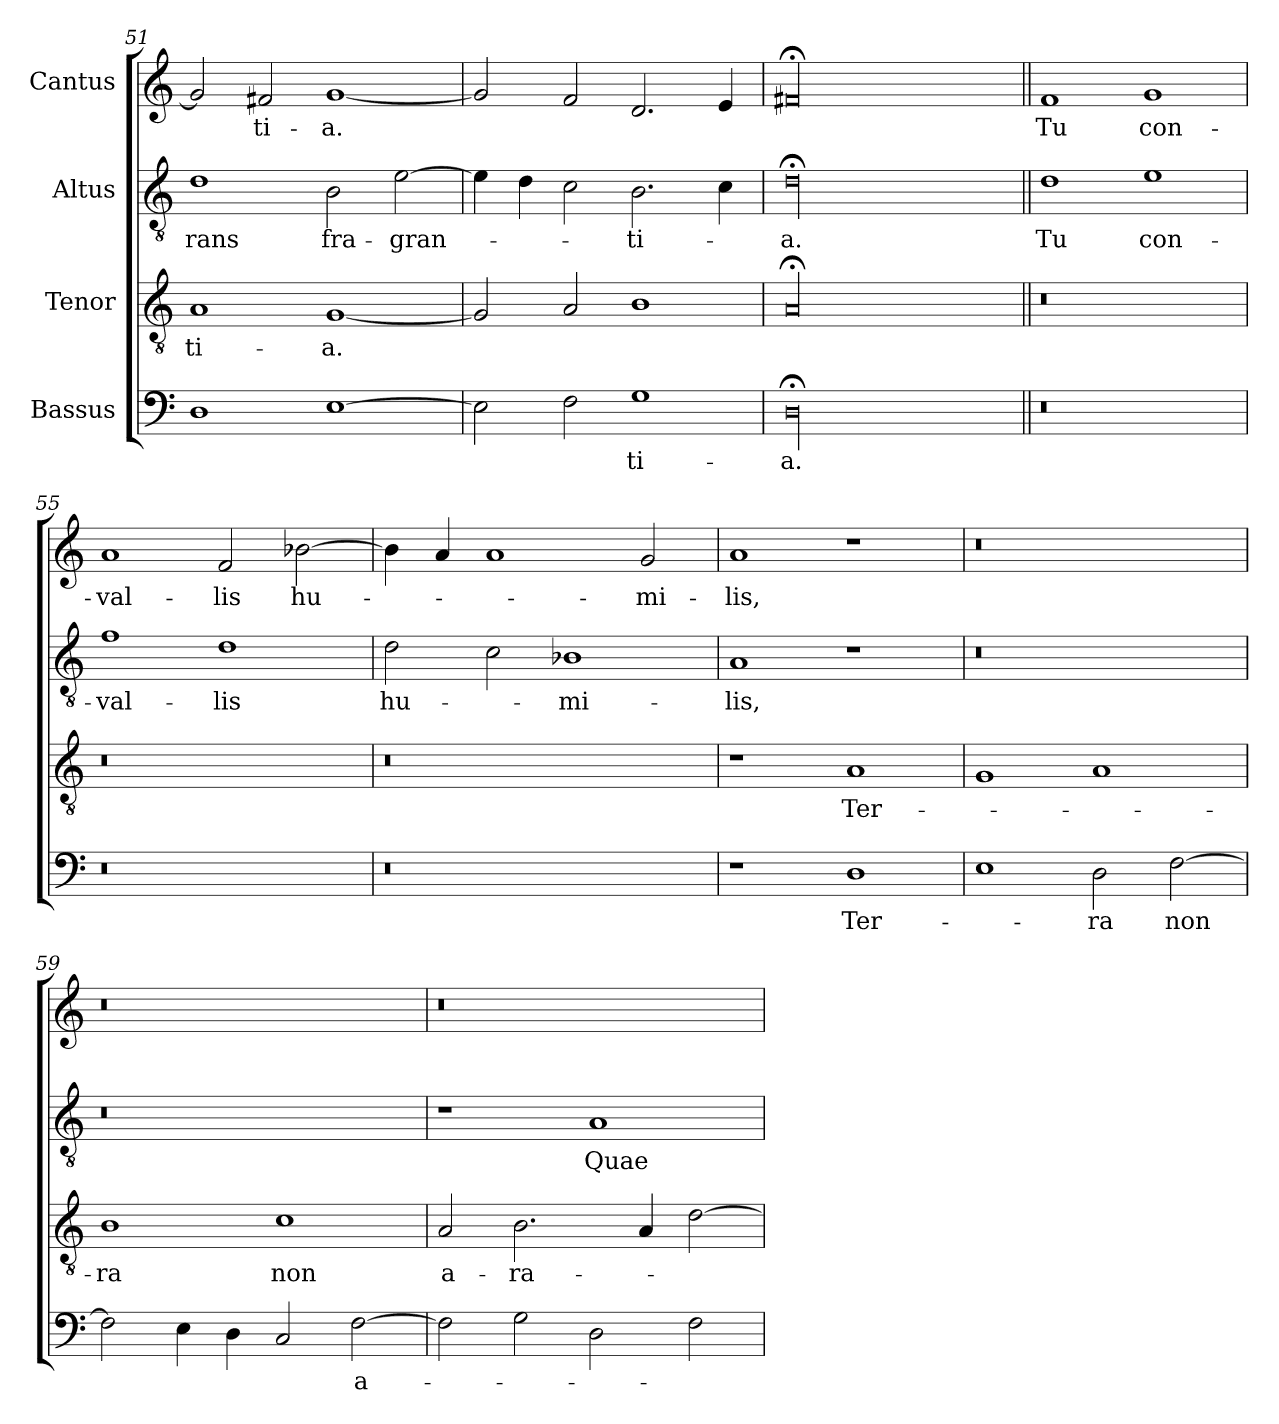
**kern	**text	**kern	**text	**kern	**text	**kern	**text
*part4	*part4	*part3	*part3	*part2	*part2	*part1	*part1
*staff4	*staff4	*staff3	*staff3	*staff2	*staff2	*staff1	*staff1
*I"Bassus	*	*I"Tenor	*	*I"Altus	*	*I"Cantus	*
*clefF4	*	*clefGv2	*	*clefGv2	*	*clefG2	*
*k[]	*	*k[]	*	*k[]	*	*k[]	*
*C:	*	*C:	*	*C:	*	*C:	*
=51	=51	=51	=51	=51	=51	=51	=51
1D\	.	1A/	-ti-	1d\	-rans	2g/]	.
.	.	.	.	.	.	2f#X/	-ti-
[1E\	.	[1G/	-a.	2B\	fra-	[1g/	-a.
.	.	.	.	[2e\	-gran-	.	.
=52	=52	=52	=52	=52	=52	=52	=52
2E\]	.	2G/]	.	4e\]	.	2g/]	.
.	.	.	.	4d\	.	.	.
2F\	.	2A/	.	2c\	.	2f/	.
1G\	-ti-	1B\	.	2.B\	-ti-	2.d/	.
.	.	.	.	4c\	.	4e/	.
=53	=53	=53	=53	=53	=53	=53	=53
00D;<\	-a.	00A;</	.	00d;<\	-a.	00f#X;</	.
!!LO:LB:g=z
=54||	=54||	=54||	=54||	=54||	=54||	=54||	=54||
0r	.	0r	.	1d\	Tu	1f/	Tu
.	.	.	.	1e\	con-	1g/	con-
=55	=55	=55	=55	=55	=55	=55	=55
0r	.	0r	.	1f\	-val-	1a/	-val-
.	.	.	.	1d\	-lis	2f/	-lis
.	.	.	.	.	.	[2b-X\	hu-
=56	=56	=56	=56	=56	=56	=56	=56
0r	.	0r	.	2d\	hu-	4b-\]	.
.	.	.	.	.	.	4a/	.
.	.	.	.	2c\	.	1a/	.
.	.	.	.	1B-X\	-mi-	.	.
.	.	.	.	.	.	2g/	-mi-
=57	=57	=57	=57	=57	=57	=57	=57
1r	.	1r	.	1A/	-lis,	1a/	-lis,
1D\	Ter-	1A/	Ter-	1r	.	1r	.
=58	=58	=58	=58	=58	=58	=58	=58
1E\	.	1G/	.	0r	.	0r	.
2D\	-ra	1A/	.	.	.	.	.
[2F\	non	.	.	.	.	.	.
=59	=59	=59	=59	=59	=59	=59	=59
2F\]	.	1B\	-ra	0r	.	0r	.
4E\	.	.	.	.	.	.	.
4D\	.	.	.	.	.	.	.
2C/	.	1c\	non	.	.	.	.
[2F\	a-	.	.	.	.	.	.
!!LO:LB:g=z
=60	=60	=60	=60	=60	=60	=60	=60
2F\]	.	2A/	a-	1r	.	0r	.
2G\	.	2.B\	-ra-	.	.	.	.
2D\	.	.	.	1A/	Quae	.	.
.	.	4A/	.	.	.	.	.
2F\	.	[2d\	.	.	.	.	.
=	=	=	=	=	=	=	=
*-	*-	*-	*-	*-	*-	*-	*-
